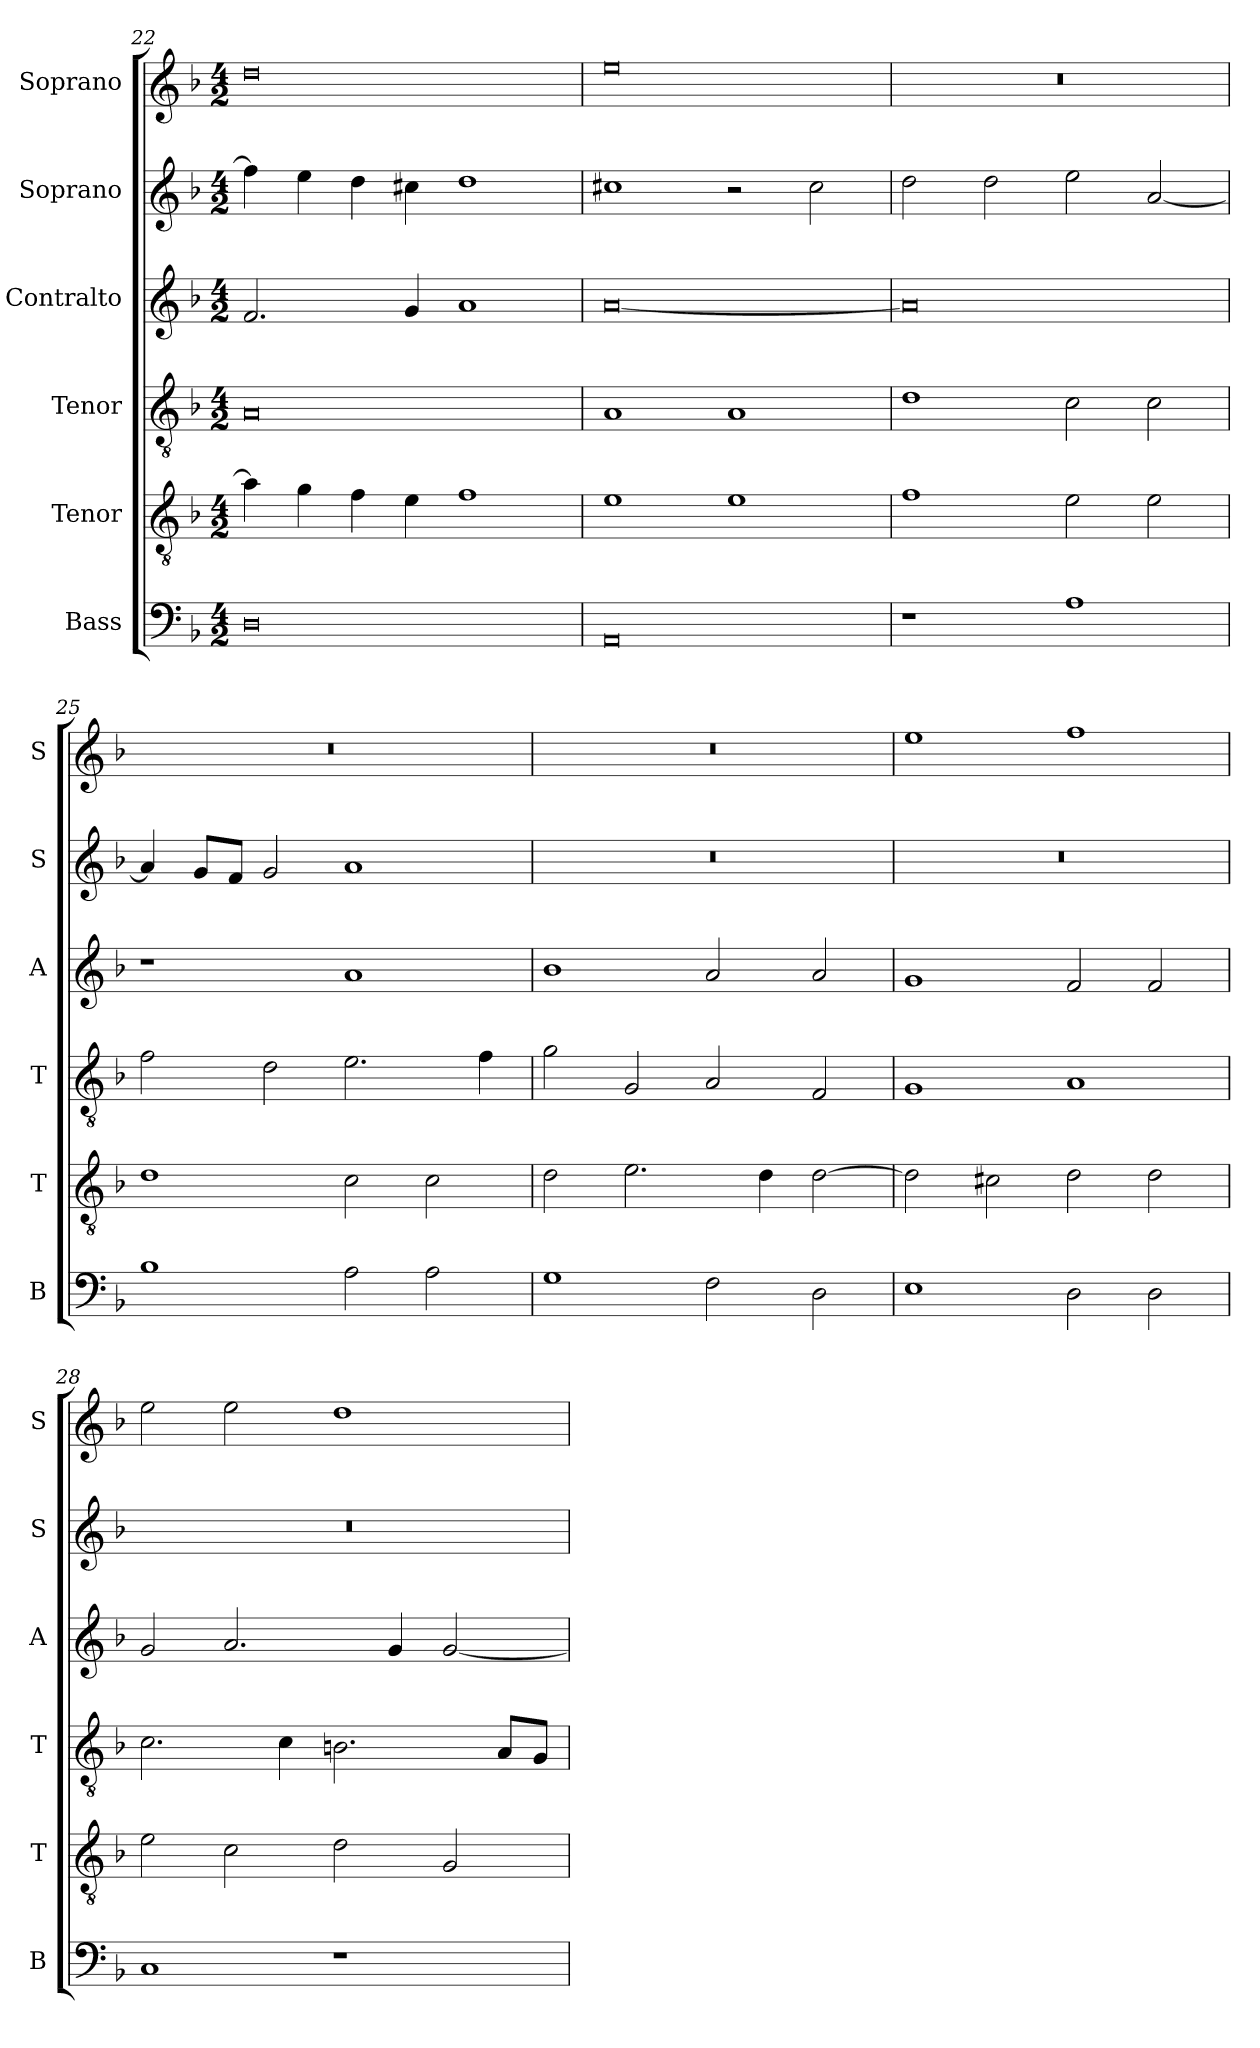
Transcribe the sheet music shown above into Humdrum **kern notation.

**kern	**kern	**kern	**kern	**kern	**kern
*part6	*part5	*part4	*part3	*part2	*part1
*staff6	*staff5	*staff4	*staff3	*staff2	*staff1
*I"Bass	*I"Tenor	*I"Tenor	*I"Contralto	*I"Soprano	*I"Soprano
*I'B	*I'T	*I'T	*I'A	*I'S	*I'S
*clefF4	*clefGv2	*clefGv2	*clefG2	*clefG2	*clefG2
*k[b-]	*k[b-]	*k[b-]	*k[b-]	*k[b-]	*k[b-]
*M4/2	*M4/2	*M4/2	*M4/2	*M4/2	*M4/2
=22	=22	=22	=22	=22	=22
0D	4a]	0A	2.f	4ff]	0dd
.	4g	.	.	4ee	.
.	4f	.	.	4dd	.
.	4e	.	4g	4cc#X	.
.	1f	.	1a	1dd	.
=23	=23	=23	=23	=23	=23
0AA	1e	1A	[0a	1cc#X	0ee
.	1e	1A	.	2r	.
.	.	.	.	2cc#	.
=24	=24	=24	=24	=24	=24
1r	1f	1d	0a]	2dd	0r
.	.	.	.	2dd	.
1A	2e	2c	.	2ee	.
.	2e	2c	.	[2a	.
=25	=25	=25	=25	=25	=25
1B-	1d	2f	1r	4a]	0r
.	.	.	.	8g/L	.
.	.	.	.	8f/J	.
.	.	2d	.	2g	.
2A	2c	2.e	1a	1a	.
2A	2c	.	.	.	.
.	.	4f	.	.	.
=26	=26	=26	=26	=26	=26
1G	2d	2g	1b-	0r	0r
.	2.e	2G	.	.	.
2F	.	2A	2a	.	.
.	4d	.	.	.	.
2D	[2d	2F	2a	.	.
=27	=27	=27	=27	=27	=27
1E	2d]	1G	1g	0r	1ee
.	2c#X	.	.	.	.
2D	2d	1A	2f	.	1ff
2D	2d	.	2f	.	.
=28	=28	=28	=28	=28	=28
1C	2e	2.c	2g	0r	2ee
.	2c	.	2.a	.	2ee
.	.	4c	.	.	.
1r	2d	2.Bn	.	.	1dd
.	.	.	4g	.	.
.	2G	.	[2g	.	.
.	.	8A/L	.	.	.
.	.	8G/J	.	.	.
=	=	=	=	=	=
*-	*-	*-	*-	*-	*-
